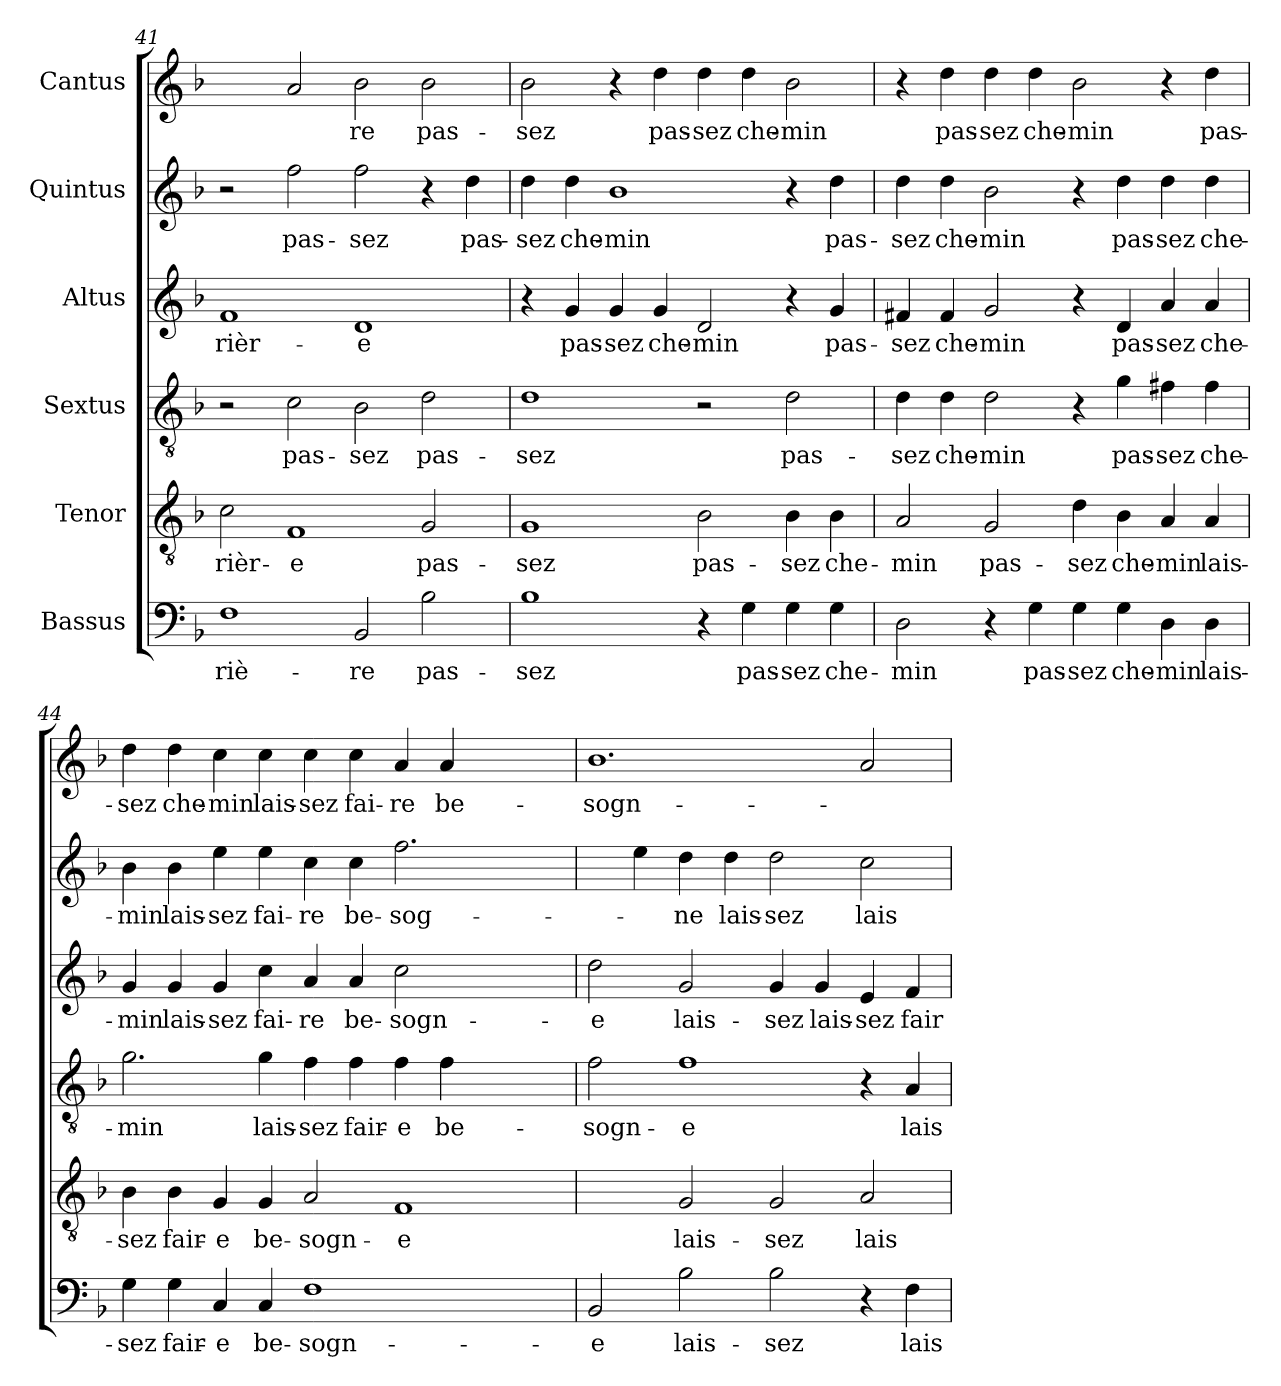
**kern	**text	**kern	**text	**kern	**text	**kern	**text	**kern	**text	**kern	**text
*part6	*part6	*part5	*part5	*part4	*part4	*part3	*part3	*part2	*part2	*part1	*part1
*staff6	*staff6	*staff5	*staff5	*staff4	*staff4	*staff3	*staff3	*staff2	*staff2	*staff1	*staff1
*I"Bassus	*	*I"Tenor	*	*I"Sextus	*	*I"Altus	*	*I"Quintus	*	*I"Cantus	*
*clefF4	*	*clefGv2	*	*clefGv2	*	*clefG2	*	*clefG2	*	*clefG2	*
*k[b-]	*	*k[b-]	*	*k[b-]	*	*k[b-]	*	*k[b-]	*	*k[b-]	*
*F:	*	*F:	*	*F:	*	*F:	*	*F:	*	*F:	*
=41	=41	=41	=41	=41	=41	=41	=41	=41	=41	=41	=41
!	!LO:LY:b	!	!LO:LY:b	!	!	!	!LO:LY:b	!	!	!	!
1F	-riè-	2c\	-rièr-	2r	.	1f	-rièr-	2r	.	2b-\yy	.
!	!	!	!LO:LY:b	!	!LO:LY:b	!	!	!	!LO:LY:b	!	!
.	.	1F	-e	2c\	pas-	.	.	2ff\	pas-	2a/	.
!	!LO:LY:b	!	!	!	!LO:LY:b	!	!LO:LY:b	!	!LO:LY:b	!	!LO:LY:b
2BB-/	-re	.	.	2B-\	-sez	1d	-e	2ff\	-sez	2b-\	-re
!	!LO:LY:b	!	!LO:LY:b	!	!LO:LY:b	!	!	!	!	!	!LO:LY:b
2B-\	pas-	2G/	pas-	2d\	pas-	.	.	4r	.	2b-\	pas-
!	!	!	!	!	!	!	!	!	!LO:LY:b	!	!
.	.	.	.	.	.	.	.	4dd\	pas-	.	.
=42	=42	=42	=42	=42	=42	=42	=42	=42	=42	=42	=42
!	!LO:LY:b	!	!LO:LY:b	!	!LO:LY:b	!	!	!	!LO:LY:b	!	!LO:LY:b
1B-	-sez	1G	-sez	1d	-sez	4r	.	4dd\	-sez	2b-\	-sez
!	!	!	!	!	!	!	!LO:LY:b	!	!LO:LY:b	!	!
.	.	.	.	.	.	4g/	pas-	4dd\	che-	.	.
!	!	!	!	!	!	!	!LO:LY:b	!	!LO:LY:b	!	!
.	.	.	.	.	.	4g/	-sez	1b-	-min	4r	.
!	!	!	!	!	!	!	!LO:LY:b	!	!	!	!LO:LY:b
.	.	.	.	.	.	4g/	che-	.	.	4dd\	pas-
!	!	!	!LO:LY:b	!	!	!	!LO:LY:b	!	!	!	!LO:LY:b
4r	.	2B-\	pas-	2r	.	2d/	-min	.	.	4dd\	-sez
!	!LO:LY:b	!	!	!	!	!	!	!	!	!	!LO:LY:b
4G\	pas-	.	.	.	.	.	.	.	.	4dd\	che-
!	!LO:LY:b	!	!LO:LY:b	!	!LO:LY:b	!	!	!	!	!	!LO:LY:b
4G\	-sez	4B-\	-sez	2d\	pas-	4r	.	4r	.	2b-\	-min
!	!LO:LY:b	!	!LO:LY:b	!	!	!	!LO:LY:b	!	!LO:LY:b	!	!
4G\	che-	4B-\	che-	.	.	4g/	pas-	4dd\	pas-	.	.
!!LO:PB:g=z
=43	=43	=43	=43	=43	=43	=43	=43	=43	=43	=43	=43
!	!LO:LY:b	!	!LO:LY:b	!	!LO:LY:b	!	!LO:LY:b	!	!LO:LY:b	!	!
2D\	-min	2A/	-min	4d\	-sez	4f#X/	-sez	4dd\	-sez	4r	.
!	!	!	!	!	!LO:LY:b	!	!LO:LY:b	!	!LO:LY:b	!	!LO:LY:b
.	.	.	.	4d\	che-	4f#/	che-	4dd\	che-	4dd\	pas-
!	!	!	!LO:LY:b	!	!LO:LY:b	!	!LO:LY:b	!	!LO:LY:b	!	!LO:LY:b
4r	.	2G/	pas-	2d\	-min	2g/	-min	2b-\	-min	4dd\	-sez
!	!LO:LY:b	!	!	!	!	!	!	!	!	!	!LO:LY:b
4G\	pas-	.	.	.	.	.	.	.	.	4dd\	che-
!	!LO:LY:b	!	!LO:LY:b	!	!	!	!	!	!	!	!LO:LY:b
4G\	-sez	4d\	-sez	4r	.	4r	.	4r	.	2b-\	-min
!	!LO:LY:b	!	!LO:LY:b	!	!LO:LY:b	!	!LO:LY:b	!	!LO:LY:b	!	!
4G\	che-	4B-\	che-	4g\	pas-	4d/	pas-	4dd\	pas-	.	.
!	!LO:LY:b	!	!LO:LY:b	!	!LO:LY:b	!	!LO:LY:b	!	!LO:LY:b	!	!
4D\	-min	4A/	-min	4f#X\	-sez	4a/	-sez	4dd\	-sez	4r	.
!	!LO:LY:b	!	!LO:LY:b	!	!LO:LY:b	!	!LO:LY:b	!	!LO:LY:b	!	!LO:LY:b
4D\	lais-	4A/	lais-	4f#\	che-	4a/	che-	4dd\	che-	4dd\	pas-
=44	=44	=44	=44	=44	=44	=44	=44	=44	=44	=44	=44
!	!LO:LY:b	!	!LO:LY:b	!	!LO:LY:b	!	!LO:LY:b	!	!LO:LY:b	!	!LO:LY:b
4G\	-sez	4B-\	-sez	2.g\	-min	4g/	-min	4b-\	-min	4dd\	-sez
!	!LO:LY:b	!	!LO:LY:b	!	!	!	!LO:LY:b	!	!LO:LY:b	!	!LO:LY:b
4G\	fair-	4B-\	fair-	.	.	4g/	lais-	4b-\	lais-	4dd\	che-
!	!LO:LY:b	!	!LO:LY:b	!	!	!	!LO:LY:b	!	!LO:LY:b	!	!LO:LY:b
4C/	-e	4G/	-e	.	.	4g/	-sez	4ee\	-sez	4cc\	-min
!	!LO:LY:b	!	!LO:LY:b	!	!LO:LY:b	!	!LO:LY:b	!	!LO:LY:b	!	!LO:LY:b
4C/	be-	4G/	be-	4g\	lais-	4cc\	fai-	4ee\	fai-	4cc\	lais-
!	!LO:LY:b	!	!LO:LY:b	!	!LO:LY:b	!	!LO:LY:b	!	!LO:LY:b	!	!LO:LY:b
1F	-sogn-	2A/	-sogn-	4f\	-sez	4a/	-re	4cc\	-re	4cc\	-sez
!	!	!	!	!	!LO:LY:b	!	!LO:LY:b	!	!LO:LY:b	!	!LO:LY:b
.	.	.	.	4f\	fair-	4a/	be-	4cc\	be-	4cc\	fai-
!	!	!	!LO:LY:b	!	!LO:LY:b	!	!LO:LY:b	!	!LO:LY:b	!	!LO:LY:b
.	.	1F	-e	4f\	-e	2cc\	-sogn-	2.ff\	-sog-	4a/	-re
!	!	!	!	!	!LO:LY:b	!	!	!	!	!	!LO:LY:b
.	.	.	.	4f\	be-	.	.	.	.	4a/	be-
2ryy	.	.	.	2ryy	.	2ryy	.	.	.	2ryy	.
.	.	.	.	.	.	.	.	4ryy	.	.	.
=45	=45	=45	=45	=45	=45	=45	=45	=45	=45	=45	=45
!	!LO:LY:b	!	!	!	!LO:LY:b	!	!LO:LY:b	!	!	!	!LO:LY:b
2BB-/	-e	2F/yy	.	2f\	-sogn-	2dd\	-e	4ff\yy	.	1.b-	-sogn-
.	.	.	.	.	.	.	.	4ee\	.	.	.
!	!LO:LY:b	!	!LO:LY:b	!	!LO:LY:b	!	!LO:LY:b	!	!LO:LY:b	!	!
2B-\	lais-	2G/	lais-	1f	-e	2g/	lais-	4dd\	-ne	.	.
!	!	!	!	!	!	!	!	!	!LO:LY:b	!	!
.	.	.	.	.	.	.	.	4dd\	lais-	.	.
!	!LO:LY:b	!	!LO:LY:b	!	!	!	!LO:LY:b	!	!LO:LY:b	!	!
2B-\	-sez	2G/	-sez	.	.	4g/	-sez	2dd\	-sez	.	.
!	!	!	!	!	!	!	!LO:LY:b	!	!	!	!
.	.	.	.	.	.	4g/	lais-	.	.	.	.
!	!	!	!LO:LY:b	!	!	!	!LO:LY:b	!	!LO:LY:b	!	!
4r	.	2A/	lais-	4r	.	4e/	-sez	2cc\	lais-	2a/	.
!	!LO:LY:b	!	!	!	!LO:LY:b	!	!LO:LY:b	!	!	!	!
4F\	lais-	.	.	4A/	lais-	4f/	fair-	.	.	.	.
=	=	=	=	=	=	=	=	=	=	=	=
*-	*-	*-	*-	*-	*-	*-	*-	*-	*-	*-	*-
